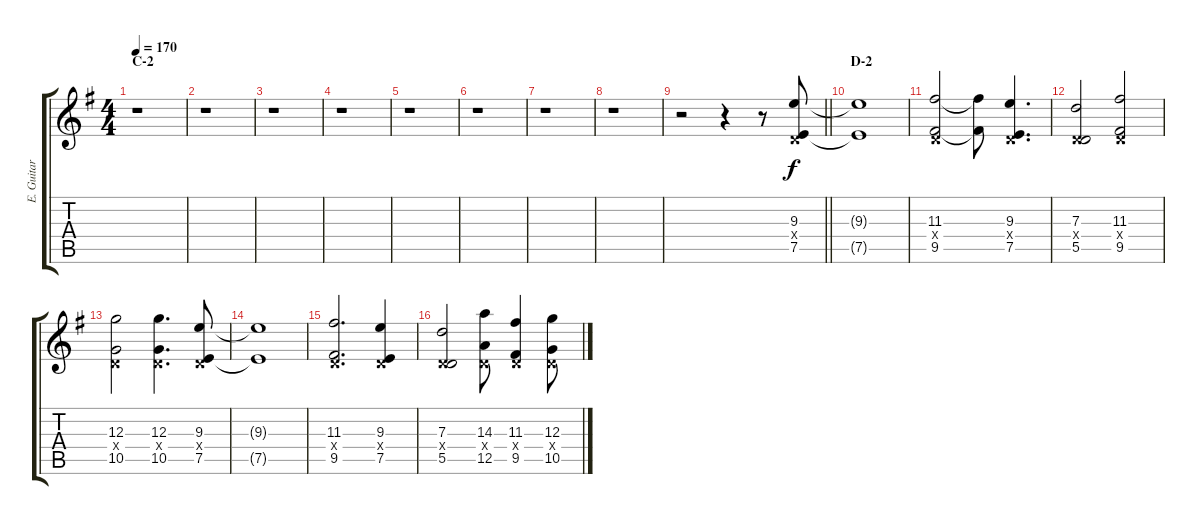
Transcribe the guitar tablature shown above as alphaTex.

\track ("E. Guitar II" "E. Guitar ") {instrument overdrivenguitar}
\staff {score tabs}
\tuning (E4 B3 G3 D3 A2 E2) {hide}
\ts (4 4)
\section ("" "C-2")
\tempo 170
\clef g2
\ks g
r.1{dy f} |
r.1 |
r.1 |
r.1 |
r.1 |
r.1 |
r.1 |
r.1 |
\barLineRight lightlight
r.2 r.4 r.8 (9.3 0.4{x} 7.5).8 |
\section ("" "D-2")
(9.3{t} 7.5{t}).1 |
(11.3 0.4{x} 9.5).2 (11.3{t} 9.5{t}).8 (9.3 0.4{x} 7.5).4{d} |
(7.3 0.4{x} 5.5).2 (11.3 0.4{x} 9.5).2 |
(12.3 0.4{x} 10.5).2 (12.3 0.4{x} 10.5).4{d} (9.3 0.4{x} 7.5).8 |
(9.3{t} 7.5{t}).1 |
(11.3 0.4{x} 9.5).2{d} (9.3 0.4{x} 7.5).4 |
(7.3 0.4{x} 5.5).2 (14.3 0.4{x} 12.5).8 (11.3 0.4{x} 9.5).4 (12.3 0.4{x} 10.5).8
